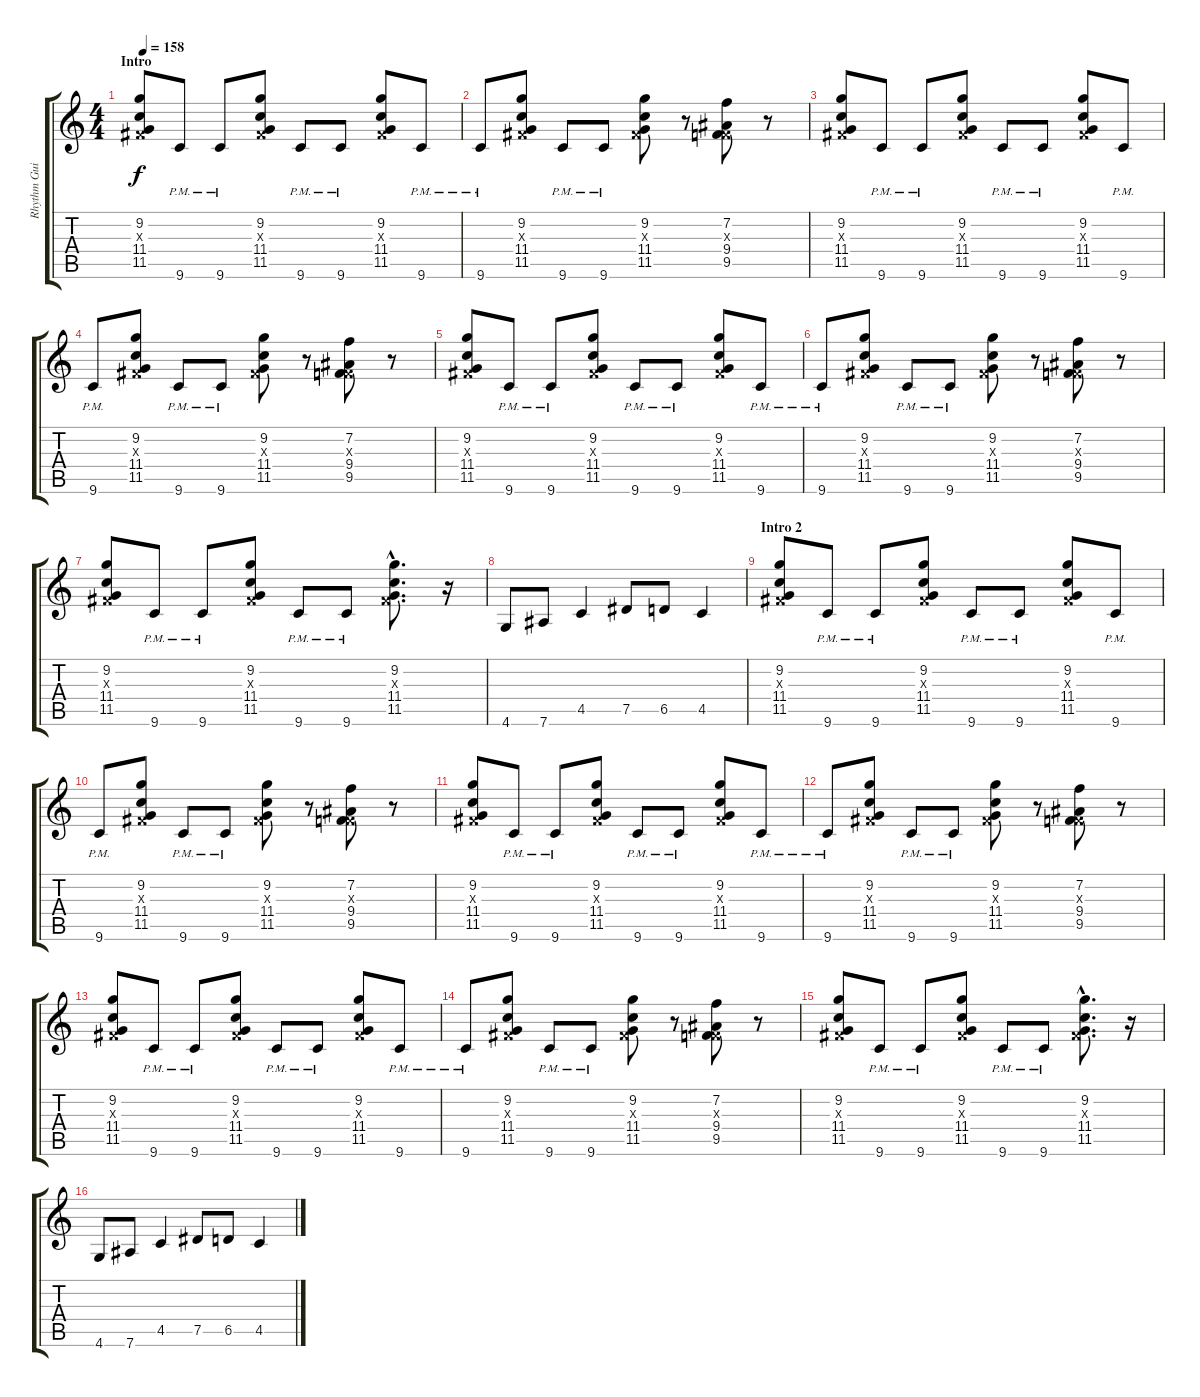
\track ("Rhythm Guitar (Axel's Fingering)" "Rhythm Gui") {instrument distortionguitar}
\staff {score tabs}
\tuning (Eb4 Bb3 Gb3 Db3 Ab2 Eb2) {hide}
\ts (4 4)
\section ("" "Intro")
\tempo 158
\clef g2
\ks c
(9.2 0.3{x} 11.4 11.5).8{dy f instrument distortionguitar} 9.6{pm}.8 9.6{pm}.8 (9.2 0.3{x} 11.4 11.5).8 9.6{pm}.8 9.6{pm}.8 (9.2 0.3{x} 11.4 11.5).8 9.6{pm}.8 |
9.6{pm}.8 (9.2 0.3{x} 11.4 11.5).8 9.6{pm}.8 9.6{pm}.8 (9.2 0.3{x} 11.4 11.5).8 r.8 (7.2 0.3{x} 9.4 9.5).8 r.8 |
(9.2 0.3{x} 11.4 11.5).8 9.6{pm}.8 9.6{pm}.8 (9.2 0.3{x} 11.4 11.5).8 9.6{pm}.8 9.6{pm}.8 (9.2 0.3{x} 11.4 11.5).8 9.6{pm}.8 |
9.6{pm}.8 (9.2 0.3{x} 11.4 11.5).8 9.6{pm}.8 9.6{pm}.8 (9.2 0.3{x} 11.4 11.5).8 r.8 (7.2 0.3{x} 9.4 9.5).8 r.8 |
(9.2 0.3{x} 11.4 11.5).8 9.6{pm}.8 9.6{pm}.8 (9.2 0.3{x} 11.4 11.5).8 9.6{pm}.8 9.6{pm}.8 (9.2 0.3{x} 11.4 11.5).8 9.6{pm}.8 |
9.6{pm}.8 (9.2 0.3{x} 11.4 11.5).8 9.6{pm}.8 9.6{pm}.8 (9.2 0.3{x} 11.4 11.5).8 r.8 (7.2 0.3{x} 9.4 9.5).8 r.8 |
(9.2 0.3{x} 11.4 11.5).8 9.6{pm}.8 9.6{pm}.8 (9.2 0.3{x} 11.4 11.5).8 9.6{pm}.8 9.6{pm}.8 (9.2{hac} 0.3{hac x} 11.4{hac} 11.5{hac}).8{d} r.16 |
4.6.8 7.6.8 4.5.4 7.5.8 6.5.8 4.5.4 |
\section ("" "Intro 2")
(9.2 0.3{x} 11.4 11.5).8 9.6{pm}.8 9.6{pm}.8 (9.2 0.3{x} 11.4 11.5).8 9.6{pm}.8 9.6{pm}.8 (9.2 0.3{x} 11.4 11.5).8 9.6{pm}.8 |
9.6{pm}.8 (9.2 0.3{x} 11.4 11.5).8 9.6{pm}.8 9.6{pm}.8 (9.2 0.3{x} 11.4 11.5).8 r.8 (7.2 0.3{x} 9.4 9.5).8 r.8 |
(9.2 0.3{x} 11.4 11.5).8 9.6{pm}.8 9.6{pm}.8 (9.2 0.3{x} 11.4 11.5).8 9.6{pm}.8 9.6{pm}.8 (9.2 0.3{x} 11.4 11.5).8 9.6{pm}.8 |
9.6{pm}.8 (9.2 0.3{x} 11.4 11.5).8 9.6{pm}.8 9.6{pm}.8 (9.2 0.3{x} 11.4 11.5).8 r.8 (7.2 0.3{x} 9.4 9.5).8 r.8 |
(9.2 0.3{x} 11.4 11.5).8 9.6{pm}.8 9.6{pm}.8 (9.2 0.3{x} 11.4 11.5).8 9.6{pm}.8 9.6{pm}.8 (9.2 0.3{x} 11.4 11.5).8 9.6{pm}.8 |
9.6{pm}.8 (9.2 0.3{x} 11.4 11.5).8 9.6{pm}.8 9.6{pm}.8 (9.2 0.3{x} 11.4 11.5).8 r.8 (7.2 0.3{x} 9.4 9.5).8 r.8 |
(9.2 0.3{x} 11.4 11.5).8 9.6{pm}.8 9.6{pm}.8 (9.2 0.3{x} 11.4 11.5).8 9.6{pm}.8 9.6{pm}.8 (9.2{hac} 0.3{hac x} 11.4{hac} 11.5{hac}).8{d} r.16 |
4.6.8 7.6.8 4.5.4 7.5.8 6.5.8 4.5.4
